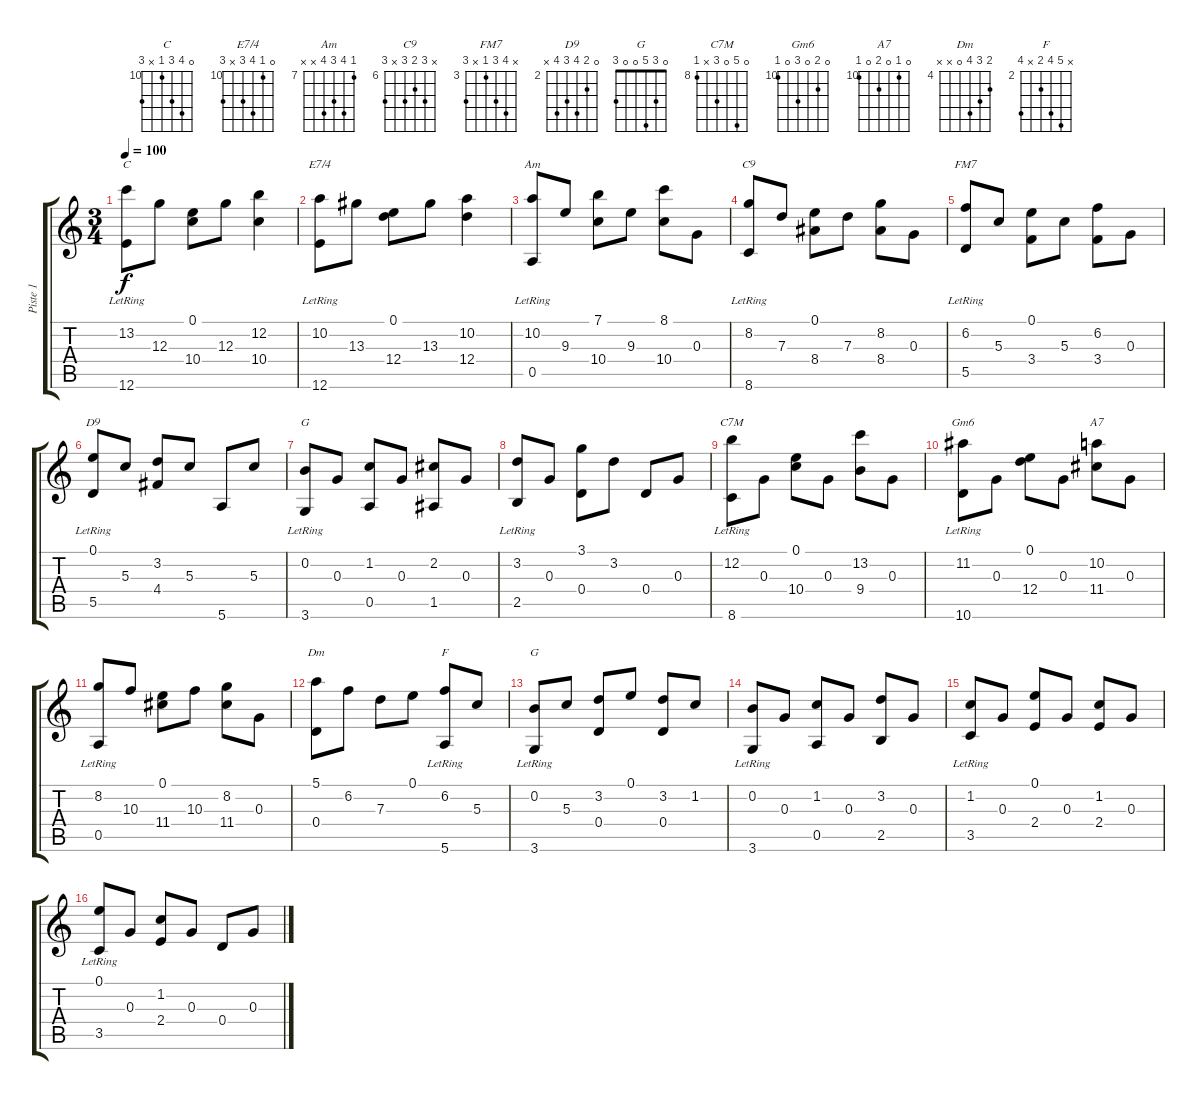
\track ("Piste 1" "Piste 1") {instrument electricguitarjazz}
\staff {score tabs}
\tuning (E4 B3 G3 D3 A2 E2) {hide}
\chord ("C" 0 13 12 10 x 12) {firstfret 10}
\chord ("E7/4" 0 10 13 12 x 12) {firstfret 10}
\chord ("Am" 7 10 9 10 x x) {firstfret 7}
\chord ("C9" x 8 7 8 x 8) {firstfret 6}
\chord ("FM7" x 6 5 3 x 5) {firstfret 3}
\chord ("D9" 0 3 5 4 5 x) {firstfret 2}
\chord ("G" 0 0 0 0 0 3)
\chord ("C7M" 0 12 0 10 x 8) {firstfret 8}
\chord ("Gm6" 0 11 0 12 0 10) {firstfret 10}
\chord ("A7" 0 10 0 11 0 10) {firstfret 10}
\chord ("Dm" 5 6 7 0 x x) {firstfret 4}
\chord ("F" x 6 5 3 x 5) {firstfret 2}
\chord ("G" 0 3 5 0 0 3)
\ts (3 4)
\tempo 100
\clef g2
\ks c
(13.2 12.6{lr}).8{ch "C" dy f instrument electricguitarjazz} 12.3.8 (0.1 10.4).8 12.3.8 (12.2 10.4).4 |
(10.2 12.6{lr}).8{ch "E7/4"} 13.3.8 (0.1 12.4).8 13.3.8 (10.2 12.4).4 |
(10.2 0.5{lr}).8{ch "Am"} 9.3.8 (7.1 10.4).8 9.3.8 (8.1 10.4).8 0.3.8 |
(8.2 8.6{lr}).8{ch "C9"} 7.3.8 (0.1 8.4).8 7.3.8 (8.2 8.4).8 0.3.8 |
(6.2 5.5{lr}).8{ch "FM7"} 5.3.8 (0.1 3.4).8 5.3.8 (6.2 3.4).8 0.3.8 |
(0.1 5.5{lr}).8{ch "D9"} 5.3.8 (3.2 4.4).8 5.3.8 5.6.8 5.3.8 |
(0.2 3.6{lr}).8{ch "G"} 0.3.8 (1.2 0.5).8 0.3.8 (2.2 1.5).8 0.3.8 |
(3.2 2.5{lr}).8 0.3.8 (3.1 0.4).8 3.2.8 0.4.8 0.3.8 |
(12.2 8.6{lr}).8{ch "C7M"} 0.3.8 (0.1 10.4).8 0.3.8 (13.2 9.4).8 0.3.8 |
(11.2 10.6{lr}).8{ch "Gm6"} 0.3.8 (0.1 12.4).8 0.3.8 (10.2 11.4).8{ch "A7"} 0.3.8 |
(8.2 0.5{lr}).8 10.3.8 (0.1 11.4).8 10.3.8 (8.2 11.4).8 0.3.8 |
(5.1 0.4).8{ch "Dm"} 6.2.8 7.3.8 0.1.8 (6.2 5.6{lr}).8{ch "F"} 5.3.8 |
(0.2 3.6{lr}).8{ch "G"} 5.3.8 (3.2 0.4).8 0.1.8 (3.2 0.4).8 1.2.8 |
(0.2 3.6{lr}).8 0.3.8 (1.2 0.5).8 0.3.8 (3.2 2.5).8 0.3.8 |
(1.2 3.5{lr}).8 0.3.8 (0.1 2.4).8 0.3.8 (1.2 2.4).8 0.3.8 |
(0.1 3.5{lr}).8 0.3.8 (1.2 2.4).8 0.3.8 0.4.8 0.3.8
